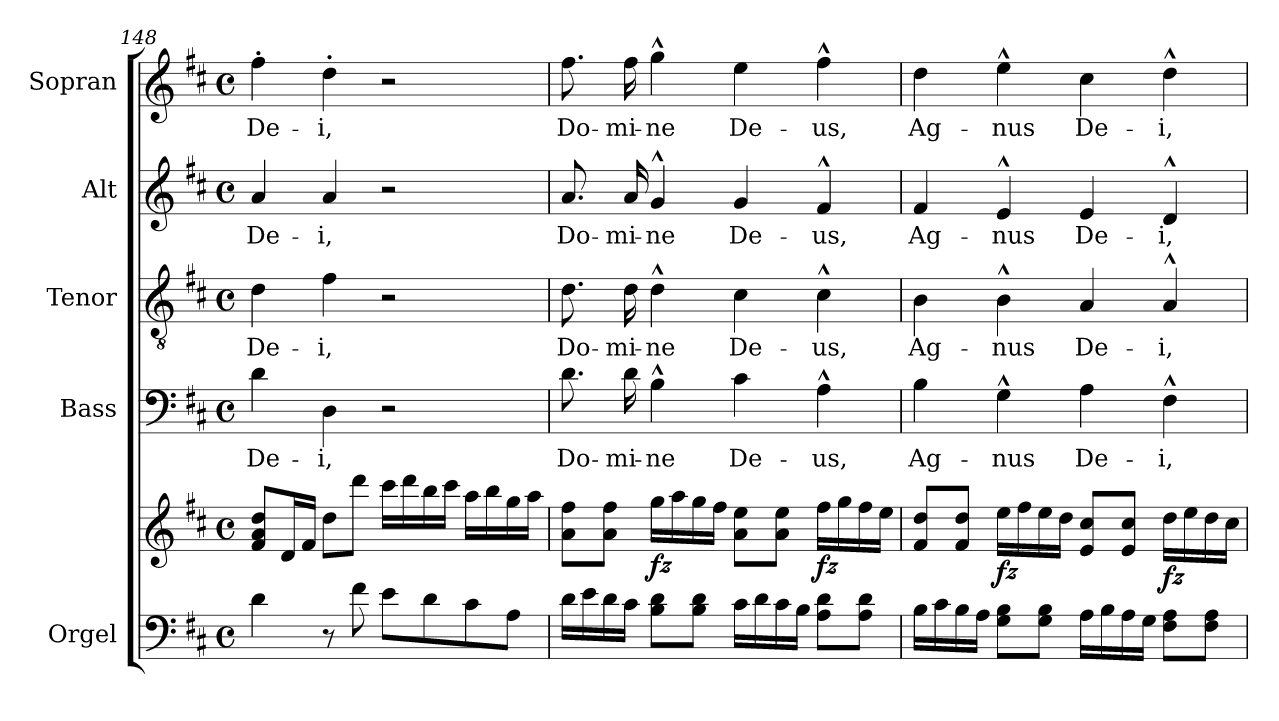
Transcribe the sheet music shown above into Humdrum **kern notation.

**kern	**kern	**dynam	**kern	**text	**kern	**text	**kern	**text	**kern	**text
*part5	*part5	*part5	*part4	*part4	*part3	*part3	*part2	*part2	*part1	*part1
*staff6	*staff5	*staff5/6	*staff4	*staff4	*staff3	*staff3	*staff2	*staff2	*staff1	*staff1
*I"Orgel	*	*	*I"Bass	*	*I"Tenor	*	*I"Alt	*	*I"Sopran	*
*I'Org.	*	*	*I'B.	*	*I'T.	*	*I'A.	*	*I'S.	*
*clefF4	*clefG2	*	*clefF4	*	*clefGv2	*	*clefG2	*	*clefG2	*
*k[f#c#]	*k[f#c#]	*	*k[f#c#]	*	*k[f#c#]	*	*k[f#c#]	*	*k[f#c#]	*
*D:	*D:	*	*D:	*	*D:	*	*D:	*	*D:	*
*M4/4	*M4/4	*	*M4/4	*	*M4/4	*	*M4/4	*	*M4/4	*
*met(c)	*met(c)	*	*met(c)	*	*met(c)	*	*met(c)	*	*met(c)	*
=148	=148	=148	=148	=148	=148	=148	=148	=148	=148	=148
!	!	!	!	!LO:LY:b	!	!LO:LY:b	!	!LO:LY:b	!	!LO:LY:b
4d\	8f#/ 8a/ 8dd/L	.	4d\	De-	4d\	De-	4a/	De-	4ff#'>\	De-
.	16d/L	.	.	.	.	.	.	.	.	.
.	16f#/JJ	.	.	.	.	.	.	.	.	.
!	!	!	!	!LO:LY:b	!	!LO:LY:b	!	!LO:LY:b	!	!LO:LY:b
8r	8dd\L	.	4D\	-i,	4f#\	-i,	4a/	-i,	4dd'>\	-i,
8f#\	8ddd\J	.	.	.	.	.	.	.	.	.
8e\L	16ccc#\LL	.	2r	.	2r	.	2r	.	2r	.
.	16ddd\	.	.	.	.	.	.	.	.	.
8d\	16bb\	.	.	.	.	.	.	.	.	.
.	16ccc#\JJ	.	.	.	.	.	.	.	.	.
8c#\	16aa\LL	.	.	.	.	.	.	.	.	.
.	16bb\	.	.	.	.	.	.	.	.	.
8A\J	16gg\	.	.	.	.	.	.	.	.	.
.	16aa\JJ	.	.	.	.	.	.	.	.	.
!!LO:PB:g=z
=149	=149	=149	=149	=149	=149	=149	=149	=149	=149	=149
!	!	!	!	!LO:LY:b	!	!LO:LY:b	!	!LO:LY:b	!	!LO:LY:b
16d\LL	8a\ 8ff#\L	.	8.d\	Do-	8.d\	Do-	8.a/	Do-	8.ff#\	Do-
16e\	.	.	.	.	.	.	.	.	.	.
16d\	8a\ 8ff#\J	.	.	.	.	.	.	.	.	.
!	!	!	!	!LO:LY:b	!	!LO:LY:b	!	!LO:LY:b	!	!LO:LY:b
16c#\JJ	.	.	16d\	-mi-	16d\	-mi-	16a/	-mi-	16ff#\	-mi-
!	!	!LO:DY:b	!	!LO:LY:b	!	!LO:LY:b	!	!LO:LY:b	!	!LO:LY:b
8B\ 8d\L	16gg\LL	fz	4B^^>\	-ne	4d^^>\	-ne	4g^^>/	-ne	4gg^^>\	-ne
.	16aa\	.	.	.	.	.	.	.	.	.
8B\ 8d\J	16gg\	.	.	.	.	.	.	.	.	.
.	16ff#\JJ	.	.	.	.	.	.	.	.	.
!	!	!	!	!LO:LY:b	!	!LO:LY:b	!	!LO:LY:b	!	!LO:LY:b
16c#\LL	8a\ 8ee\L	.	4c#\	De-	4c#\	De-	4g/	De-	4ee\	De-
16d\	.	.	.	.	.	.	.	.	.	.
16c#\	8a\ 8ee\J	.	.	.	.	.	.	.	.	.
16B\JJ	.	.	.	.	.	.	.	.	.	.
!	!	!LO:DY:b	!	!LO:LY:b	!	!LO:LY:b	!	!LO:LY:b	!	!LO:LY:b
8A\ 8d\L	16ff#\LL	fz	4A^^>\	-us,	4c#^^>\	-us,	4f#^^>/	-us,	4ff#^^>\	-us,
.	16gg\	.	.	.	.	.	.	.	.	.
8A\ 8d\J	16ff#\	.	.	.	.	.	.	.	.	.
.	16ee\JJ	.	.	.	.	.	.	.	.	.
=150	=150	=150	=150	=150	=150	=150	=150	=150	=150	=150
!	!	!	!	!LO:LY:b	!	!LO:LY:b	!	!LO:LY:b	!	!LO:LY:b
16B\LL	8f#/ 8dd/L	.	4B\	Ag-	4B\	Ag-	4f#/	Ag-	4dd\	Ag-
16c#\	.	.	.	.	.	.	.	.	.	.
16B\	8f#/ 8dd/J	.	.	.	.	.	.	.	.	.
16A\JJ	.	.	.	.	.	.	.	.	.	.
!	!	!LO:DY:b	!	!LO:LY:b	!	!LO:LY:b	!	!LO:LY:b	!	!LO:LY:b
8G\ 8B\L	16ee\LL	fz	4G^^>\	-nus	4B^^>\	-nus	4e^^>/	-nus	4ee^^>\	-nus
.	16ff#\	.	.	.	.	.	.	.	.	.
8G\ 8B\J	16ee\	.	.	.	.	.	.	.	.	.
.	16dd\JJ	.	.	.	.	.	.	.	.	.
!	!	!	!	!LO:LY:b	!	!LO:LY:b	!	!LO:LY:b	!	!LO:LY:b
16A\LL	8e/ 8cc#/L	.	4A\	De-	4A/	De-	4e/	De-	4cc#\	De-
16B\	.	.	.	.	.	.	.	.	.	.
16A\	8e/ 8cc#/J	.	.	.	.	.	.	.	.	.
16G\JJ	.	.	.	.	.	.	.	.	.	.
!	!	!LO:DY:b	!	!LO:LY:b	!	!LO:LY:b	!	!LO:LY:b	!	!LO:LY:b
8F#\ 8A\L	16dd\LL	fz	4F#^^>\	-i,	4A^^>/	-i,	4d^^>/	-i,	4dd^^>\	-i,
.	16ee\	.	.	.	.	.	.	.	.	.
8F#\ 8A\J	16dd\	.	.	.	.	.	.	.	.	.
.	16cc#\JJ	.	.	.	.	.	.	.	.	.
=	=	=	=	=	=	=	=	=	=	=
*-	*-	*-	*-	*-	*-	*-	*-	*-	*-	*-
